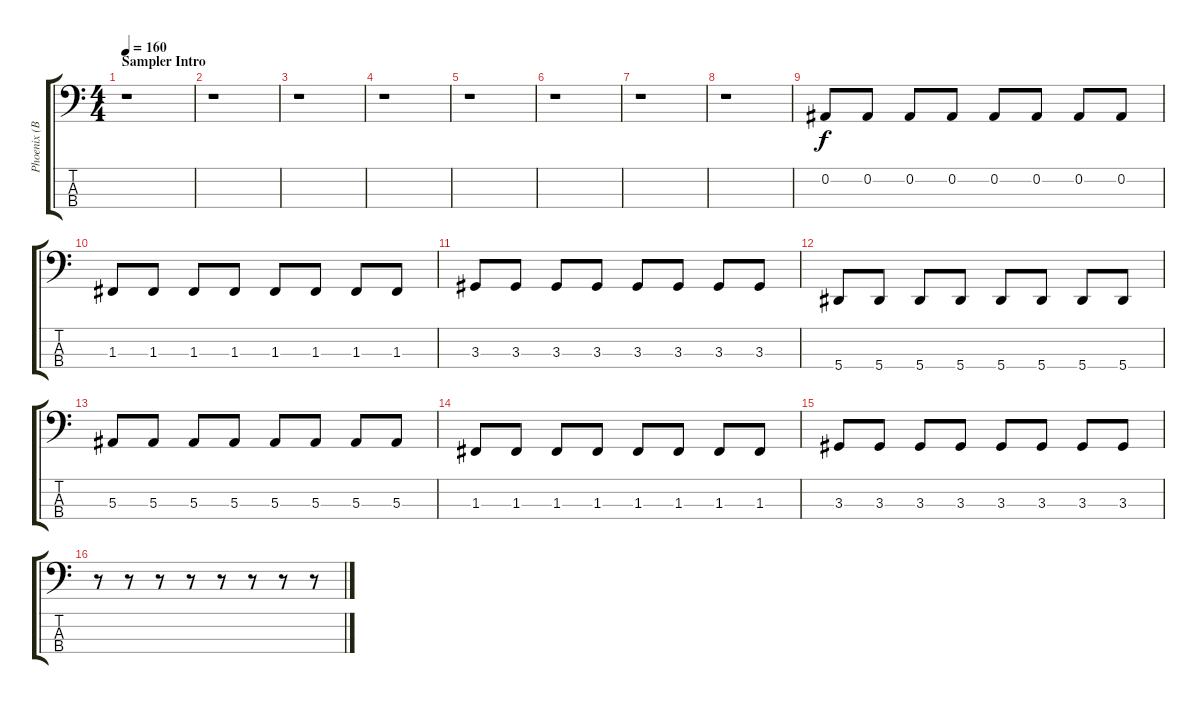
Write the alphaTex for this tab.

\track ("Phoenix (Bass)" "Phoenix (B") {instrument electricbassfinger}
\staff {score tabs}
\tuning (Eb2 Bb1 F1 Bb0) {hide}
\ts (4 4)
\section ("" "Sampler Intro")
\tempo 160
\clef f4
\ks c
r.1{dy f instrument electricbassfinger} |
r.1 |
r.1 |
r.1 |
r.1 |
r.1 |
r.1 |
r.1 |
0.2.8 0.2.8 0.2.8 0.2.8 0.2.8 0.2.8 0.2.8 0.2.8 |
1.3.8 1.3.8 1.3.8 1.3.8 1.3.8 1.3.8 1.3.8 1.3.8 |
3.3.8 3.3.8 3.3.8 3.3.8 3.3.8 3.3.8 3.3.8 3.3.8 |
5.4.8 5.4.8 5.4.8 5.4.8 5.4.8 5.4.8 5.4.8 5.4.8 |
5.3.8 5.3.8 5.3.8 5.3.8 5.3.8 5.3.8 5.3.8 5.3.8 |
1.3.8 1.3.8 1.3.8 1.3.8 1.3.8 1.3.8 1.3.8 1.3.8 |
3.3.8 3.3.8 3.3.8 3.3.8 3.3.8 3.3.8 3.3.8 3.3.8 |
r.8 r.8 r.8 r.8 r.8 r.8 r.8 r.8
